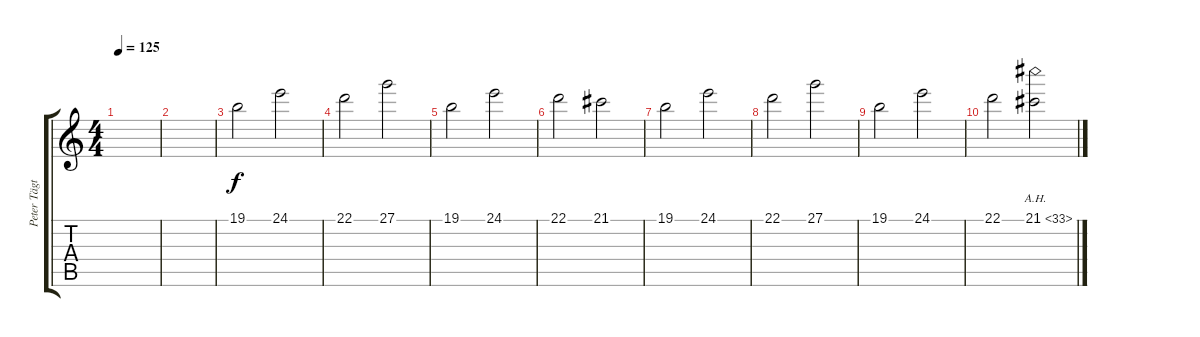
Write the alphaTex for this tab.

\track ("Peter Tägtgren" "Peter Tägt") {instrument pad6metallic}
\staff {score tabs}
\tuning (E4 B3 G3 D3 A2 E2) {hide}
\ts (4 4)
\tempo 125
\clef g2
\ks c
|
|
19.1.2 24.1.2 |
22.1.2 27.1.2 |
19.1.2 24.1.2 |
22.1.2 21.1.2 |
19.1.2 24.1.2 |
22.1.2 27.1.2 |
19.1.2 24.1.2 |
22.1.2 21.1{ah 12}.2
